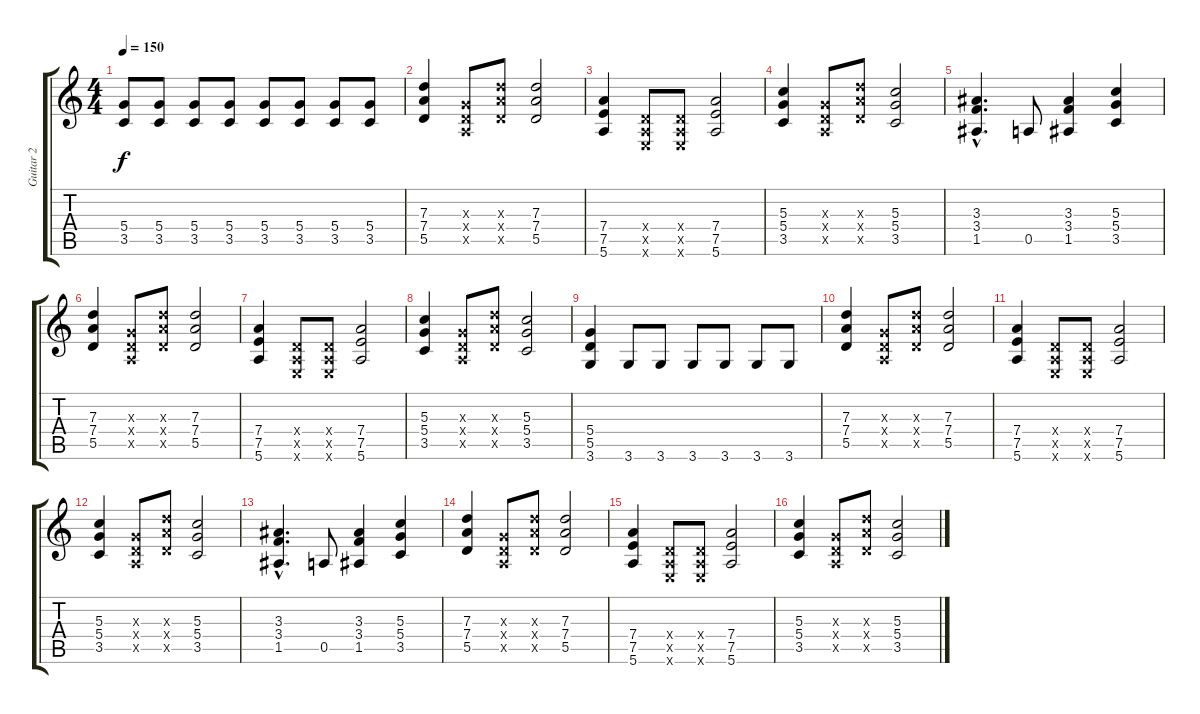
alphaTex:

\track ("Guitar 2" "Guitar 2") {instrument distortionguitar}
\staff {score tabs}
\tuning (E4 B3 G3 D3 A2 E2) {hide}
\ts (4 4)
\tempo 150
\clef g2
\ks c
(5.4 3.5).8{dy f instrument distortionguitar} (5.4 3.5).8 (5.4 3.5).8 (5.4 3.5).8 (5.4 3.5).8 (5.4 3.5).8 (5.4 3.5).8 (5.4 3.5).8 |
(7.3 7.4 5.5).4 (0.3{x} 0.4{x} 0.5{x}).8 (7.3{x} 7.4{x} 5.5{x}).8 (7.3 7.4 5.5).2 |
(7.4 7.5 5.6).4 (0.4{x} 0.5{x} 0.6{x}).8 (0.4{x} 0.5{x} 0.6{x}).8 (7.4 7.5 5.6).2 |
(5.3 5.4 3.5).4 (0.3{x} 0.4{x} 0.5{x}).8 (7.3{x} 7.4{x} 5.5{x}).8 (5.3 5.4 3.5).2 |
(3.3{hac} 3.4{hac} 1.5{hac}).4{d} 0.5.8 (3.3 3.4 1.5).4 (5.3 5.4 3.5).4 |
(7.3 7.4 5.5).4 (0.3{x} 0.4{x} 0.5{x}).8 (7.3{x} 7.4{x} 5.5{x}).8 (7.3 7.4 5.5).2 |
(7.4 7.5 5.6).4 (0.4{x} 0.5{x} 0.6{x}).8 (0.4{x} 0.5{x} 0.6{x}).8 (7.4 7.5 5.6).2 |
(5.3 5.4 3.5).4 (0.3{x} 0.4{x} 0.5{x}).8 (7.3{x} 7.4{x} 5.5{x}).8 (5.3 5.4 3.5).2 |
(5.4 5.5 3.6).4 3.6.8 3.6.8 3.6.8 3.6.8 3.6.8 3.6.8 |
(7.3 7.4 5.5).4 (0.3{x} 0.4{x} 0.5{x}).8 (7.3{x} 7.4{x} 5.5{x}).8 (7.3 7.4 5.5).2 |
(7.4 7.5 5.6).4 (0.4{x} 0.5{x} 0.6{x}).8 (0.4{x} 0.5{x} 0.6{x}).8 (7.4 7.5 5.6).2 |
(5.3 5.4 3.5).4 (0.3{x} 0.4{x} 0.5{x}).8 (7.3{x} 7.4{x} 5.5{x}).8 (5.3 5.4 3.5).2 |
(3.3{hac} 3.4{hac} 1.5{hac}).4{d} 0.5.8 (3.3 3.4 1.5).4 (5.3 5.4 3.5).4 |
(7.3 7.4 5.5).4 (0.3{x} 0.4{x} 0.5{x}).8 (7.3{x} 7.4{x} 5.5{x}).8 (7.3 7.4 5.5).2 |
(7.4 7.5 5.6).4 (0.4{x} 0.5{x} 0.6{x}).8 (0.4{x} 0.5{x} 0.6{x}).8 (7.4 7.5 5.6).2 |
(5.3 5.4 3.5).4 (0.3{x} 0.4{x} 0.5{x}).8 (7.3{x} 7.4{x} 5.5{x}).8 (5.3 5.4 3.5).2
